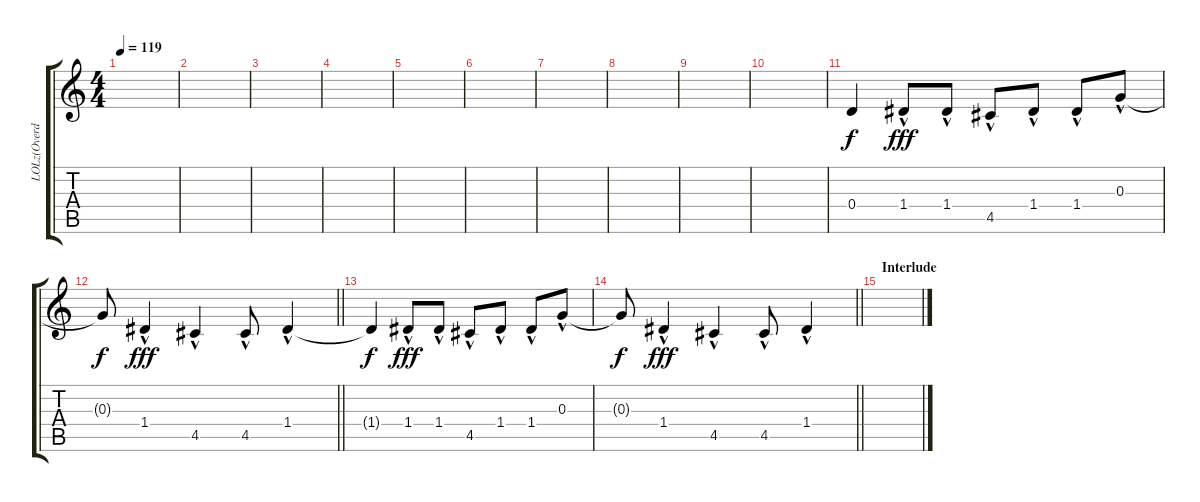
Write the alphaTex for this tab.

\track ("LOLz(Overdub/Lead)" "LOLz(Overd") {instrument electricguitarjazz}
\staff {score tabs}
\tuning (E4 B3 G3 D3 A2 E2) {hide}
\ts (4 4)
\tempo 119
\clef g2
\ks c
|
|
|
|
|
|
|
|
|
|
0.4.4 1.4{hac}.8{dy fff volume 13 instrument electricguitarjazz} 1.4{hac}.8 4.5{hac}.8 1.4{hac}.8 1.4{hac}.8 0.3{hac}.8 |
\barLineRight lightlight
0.3{t}.8{dy f} 1.4{hac}.4{dy fff} 4.5{hac}.4 4.5{hac}.8 1.4{hac}.4 |
1.4{t}.4{dy f} 1.4{hac}.8{dy fff} 1.4{hac}.8 4.5{hac}.8 1.4{hac}.8 1.4{hac}.8 0.3{hac}.8 |
\barLineRight lightlight
0.3{t}.8{dy f} 1.4{hac}.4{dy fff} 4.5{hac}.4 4.5{hac}.8 1.4{hac}.4 |
\section ("" "Interlude")
